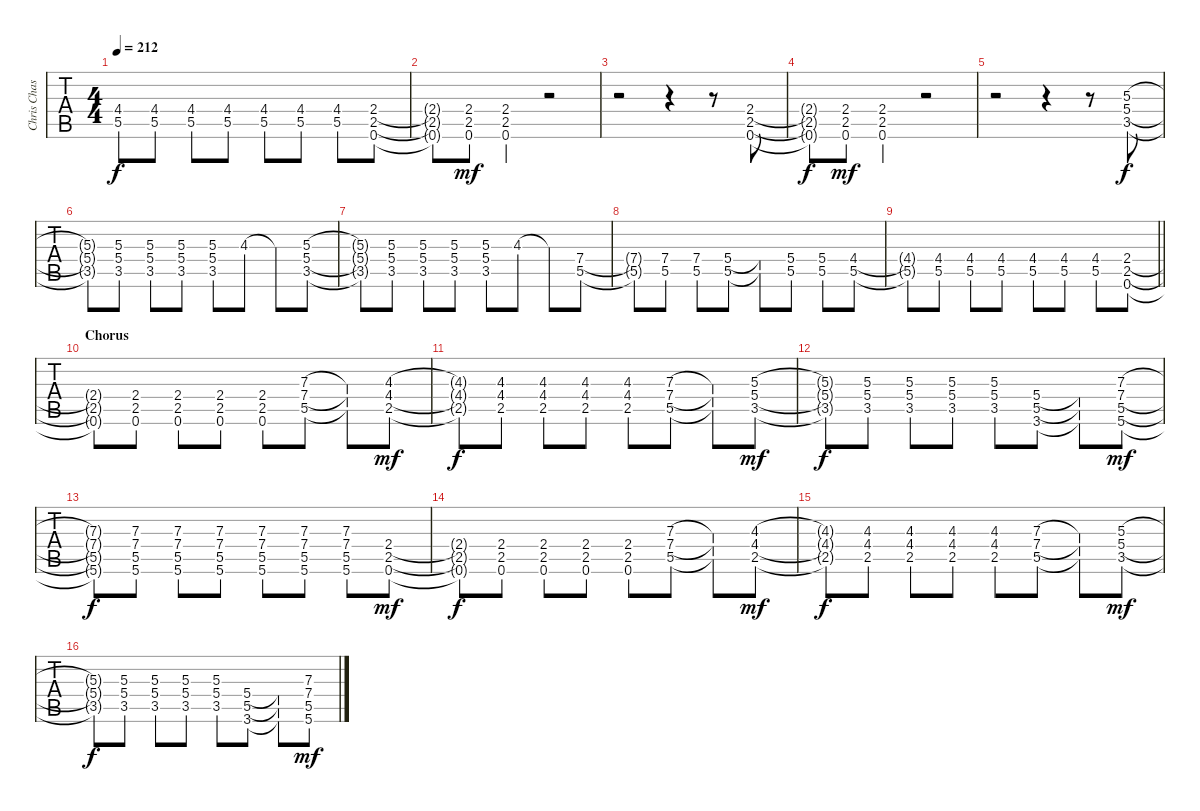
\track ("Chris Chasse - Guitar One" "Chris Chas") {instrument distortionguitar}
\staff {tabs}
\tuning (Eb4 Bb3 Gb3 Db3 Ab2 Eb2) {hide}
\ts (4 4)
\tempo 212
\clef g2
\ks c
(4.4{t} 5.5{t}).8{dy f} (4.4 5.5).8 (4.4 5.5).8 (4.4 5.5).8 (4.4 5.5).8 (4.4 5.5).8 (4.4 5.5).8 (2.4 2.5 0.6).8 |
(2.4{t} 2.5{t} 0.6{t}).8 (2.4 2.5 0.6).8{dy mf} (2.4 2.5 0.6).4 r.2 |
r.2 r.4 r.8 (2.4 2.5 0.6).8 |
(2.4{t} 2.5{t} 0.6{t}).8{dy f} (2.4 2.5 0.6).8{dy mf} (2.4 2.5 0.6).4 r.2 |
r.2 r.4 r.8 (5.3 5.4 3.5).8{dy f} |
(5.3{t} 5.4{t} 3.5{t}).8 (5.3 5.4 3.5).8 (5.3 5.4 3.5).8 (5.3 5.4 3.5).8 (5.3 5.4 3.5).8 4.3.8 4.3{t}.8 (5.3 5.4 3.5).8 |
(5.3{t} 5.4{t} 3.5{t}).8 (5.3 5.4 3.5).8 (5.3 5.4 3.5).8 (5.3 5.4 3.5).8 (5.3 5.4 3.5).8 4.3.8 4.3{t}.8 (7.4 5.5).8 |
(7.4{t} 5.5{t}).8 (7.4 5.5).8 (7.4 5.5).8 (5.4 5.5).8 (5.4{t} 5.5{t}).8 (5.4 5.5).8 (5.4 5.5).8 (4.4 5.5).8 |
\barLineRight lightlight
(4.4{t} 5.5{t}).8 (4.4 5.5).8 (4.4 5.5).8 (4.4 5.5).8 (4.4 5.5).8 (4.4 5.5).8 (4.4 5.5).8 (2.4 2.5 0.6).8 |
\section ("" "Chorus")
(2.4{t} 2.5{t} 0.6{t}).8 (2.4 2.5 0.6).8 (2.4 2.5 0.6).8 (2.4 2.5 0.6).8 (2.4 2.5 0.6).8 (7.3 7.4 5.5).8 (7.3{t} 7.4{t} 5.5{t}).8 (4.3 4.4 2.5).8{dy mf} |
(4.3{t} 4.4{t} 2.5{t}).8{dy f} (4.3 4.4 2.5).8 (4.3 4.4 2.5).8 (4.3 4.4 2.5).8 (4.3 4.4 2.5).8 (7.3 7.4 5.5).8 (7.3{t} 7.4{t} 5.5{t}).8 (5.3 5.4 3.5).8{dy mf} |
(5.3{t} 5.4{t} 3.5{t}).8{dy f} (5.3 5.4 3.5).8 (5.3 5.4 3.5).8 (5.3 5.4 3.5).8 (5.3 5.4 3.5).8 (5.4 5.5 3.6).8 (5.4{t} 5.5{t} 3.6{t}).8 (7.3 7.4 5.5 5.6).8{dy mf} |
(7.3{t} 7.4{t} 5.5{t} 5.6{t}).8{dy f} (7.3 7.4 5.5 5.6).8 (7.3 7.4 5.5 5.6).8 (7.3 7.4 5.5 5.6).8 (7.3 7.4 5.5 5.6).8 (7.3 7.4 5.5 5.6).8 (7.3 7.4 5.5 5.6).8 (2.4 2.5 0.6).8{dy mf} |
(2.4{t} 2.5{t} 0.6{t}).8{dy f} (2.4 2.5 0.6).8 (2.4 2.5 0.6).8 (2.4 2.5 0.6).8 (2.4 2.5 0.6).8 (7.3 7.4 5.5).8 (7.3{t} 7.4{t} 5.5{t}).8 (4.3 4.4 2.5).8{dy mf} |
(4.3{t} 4.4{t} 2.5{t}).8{dy f} (4.3 4.4 2.5).8 (4.3 4.4 2.5).8 (4.3 4.4 2.5).8 (4.3 4.4 2.5).8 (7.3 7.4 5.5).8 (7.3{t} 7.4{t} 5.5{t}).8 (5.3 5.4 3.5).8{dy mf} |
(5.3{t} 5.4{t} 3.5{t}).8{dy f} (5.3 5.4 3.5).8 (5.3 5.4 3.5).8 (5.3 5.4 3.5).8 (5.3 5.4 3.5).8 (5.4 5.5 3.6).8 (5.4{t} 5.5{t} 3.6{t}).8 (7.3 7.4 5.5 5.6).8{dy mf}
